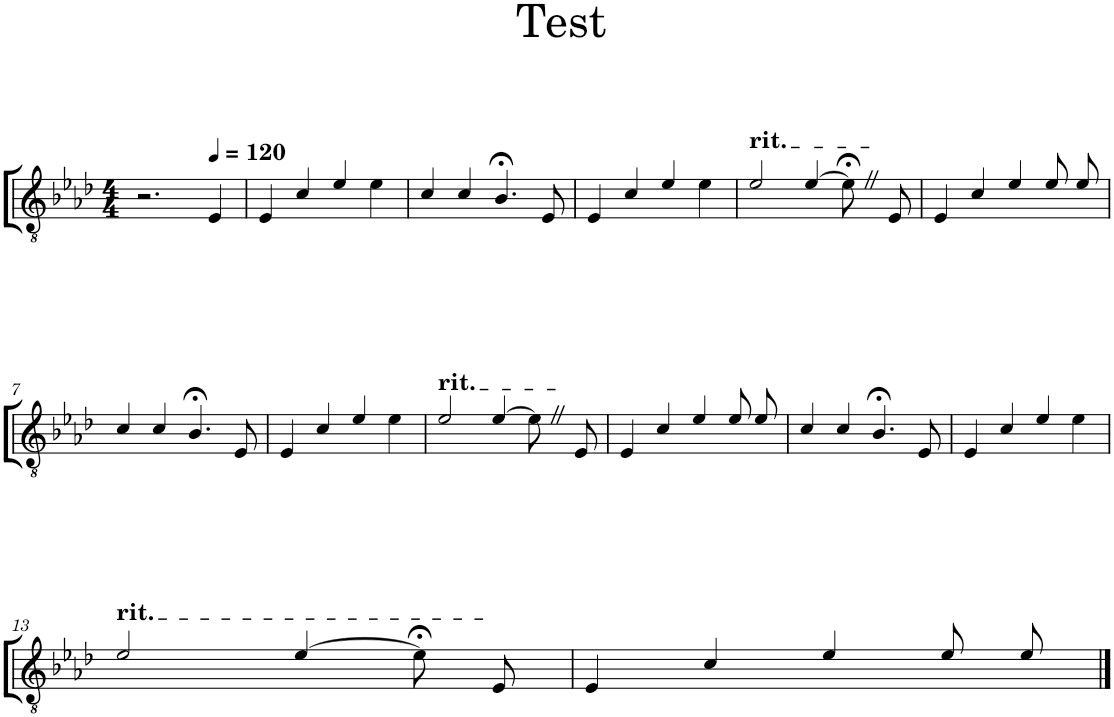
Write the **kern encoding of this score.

**kern
*part1
*staff1
*I"Tenor
*I'T.
*clefGv2
*k[b-e-a-d-]
*A-:
*M4/4
=1
2.r
*MM120
4E-/
=2
4E-/
4c/
4e-/
4e-\
=3
4c/
4c/
4.B-;</
8E-/
=4
4E-/
4c/
4e-/
4e-\
=5
!LO:TX:a:t=rit.
2e-/
[4e-/
8e-;<Z/L]
8E-/J
=6
4E-/
4c/
4e-/
8e-/L
8e-/J
!!LO:LB:g=z
=7
4c/
4c/
4.B-;</
8E-/
=8
4E-/
4c/
4e-/
4e-\
=9
!LO:TX:a:t=rit.
2e-/
[4e-/
8e-Z/L]
8E-/J
=10
4E-/
4c/
4e-/
8e-/L
8e-/J
=11
4c/
4c/
4.B-;</
8E-/
=12
4E-/
4c/
4e-/
4e-\
!!LO:LB:g=z
=13
!LO:TX:a:t=rit.
2e-/
[4e-/
8e-;</L]
8E-/J
=14
4E-/
4c/
4e-/
8e-/L
8e-/J
==
*-
